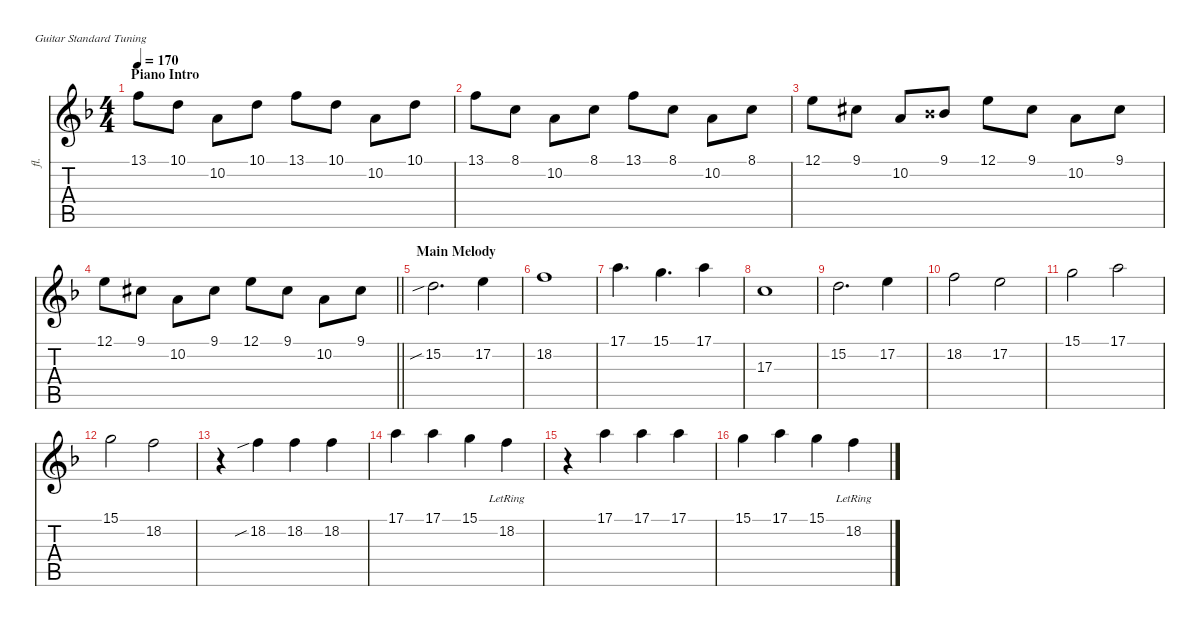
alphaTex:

\defaultSystemsLayout 4
\hideDynamics
\bracketExtendMode nobrackets
\otherSystemsTrackNameOrientation horizontal
\track ("Whistle" "fl.") {defaultSystemsLayout 4 instrument panflute}
\staff {score tabs}
\tuning (E4 B3 G3 D3 A2 E2)
\ts (4 4)
\beaming (8 2 2 2 2)
\section ("" "Piano Intro")
\tempo 170
\clef g2
\ks dminor
13.1{acc forcenatural}.8{dy f instrument brightacousticpiano beam Down} 10.1{acc forcenatural}.8{beam Down} 10.2{acc forcenatural}.8{beam Down} 10.1{acc forcenatural}.8{beam Down} 13.1{acc forcenatural}.8{beam Down} 10.1{acc forcenatural}.8{beam Down} 10.2{acc forcenatural}.8{beam Down} 10.1{acc forcenatural}.8{beam Down} |
13.1{acc forcenatural}.8{beam Down} 8.1{acc forcenatural}.8{beam Down} 10.2{acc forcenatural}.8{beam Down} 8.1{acc forcenatural}.8{beam Down} 13.1{acc forcenatural}.8{beam Down} 8.1{acc forcenatural}.8{beam Down} 10.2{acc forcenatural}.8{beam Down} 8.1{acc forcenatural}.8{beam Down} |
12.1{acc forcenatural}.8{beam Down} 9.1{acc #}.8{beam Down} 10.2{acc forcenatural}.8{beam Up} 9.1{acc x}.8{beam Up} 12.1{acc forcenatural}.8{beam Down} 9.1{acc #}.8{beam Down} 10.2{acc forcenatural}.8{beam Down} 9.1{acc #}.8{beam Down} |
\barLineRight lightlight
12.1{acc forcenatural}.8{instrument panflute beam Down} 9.1{acc #}.8{beam Down} 10.2{acc forcenatural}.8{beam Down} 9.1{acc #}.8{beam Down} 12.1{acc forcenatural}.8{beam Down} 9.1{acc #}.8{beam Down} 10.2{acc forcenatural}.8{beam Down} 9.1{acc #}.8{beam Down} |
\section ("" "Main Melody")
15.2{sib acc forcenatural}.2{d beam Down} 17.2{acc forcenatural}.4{beam Down} |
18.2{acc forcenatural}.1{beam Down} |
17.1{acc forcenatural}.4{d beam Down} 15.1{acc forcenatural}.4{d beam Down} 17.1{acc forcenatural}.4{beam Down} |
17.3{acc forcenatural}.1{beam Down} |
15.2{acc forcenatural}.2{d beam Down} 17.2{acc forcenatural}.4{beam Down} |
18.2{acc forcenatural}.2{beam Down} 17.2{acc forcenatural}.2{beam Down} |
15.1{acc forcenatural}.2{beam Down} 17.1{acc forcenatural}.2{beam Down} |
15.1{acc forcenatural}.2{beam Down} 18.2{acc forcenatural}.2{beam Down} |
r.4{beam Down} 18.2{sib acc forcenatural}.4{beam Down} 18.2{acc forcenatural}.4{beam Down} 18.2{acc forcenatural}.4{beam Down} |
17.1{acc forcenatural}.4{beam Down} 17.1{acc forcenatural}.4{beam Down} 15.1{acc forcenatural}.4{beam Down} 18.2{lr acc forcenatural}.4{beam Down} |
r.4{beam Down} 17.1{acc forcenatural}.4{beam Down} 17.1{acc forcenatural}.4{beam Down} 17.1{acc forcenatural}.4{beam Down} |
15.1{acc forcenatural}.4{beam Down} 17.1{acc forcenatural}.4{beam Down} 15.1{acc forcenatural}.4{beam Down} 18.2{lr acc forcenatural}.4{beam Down}
